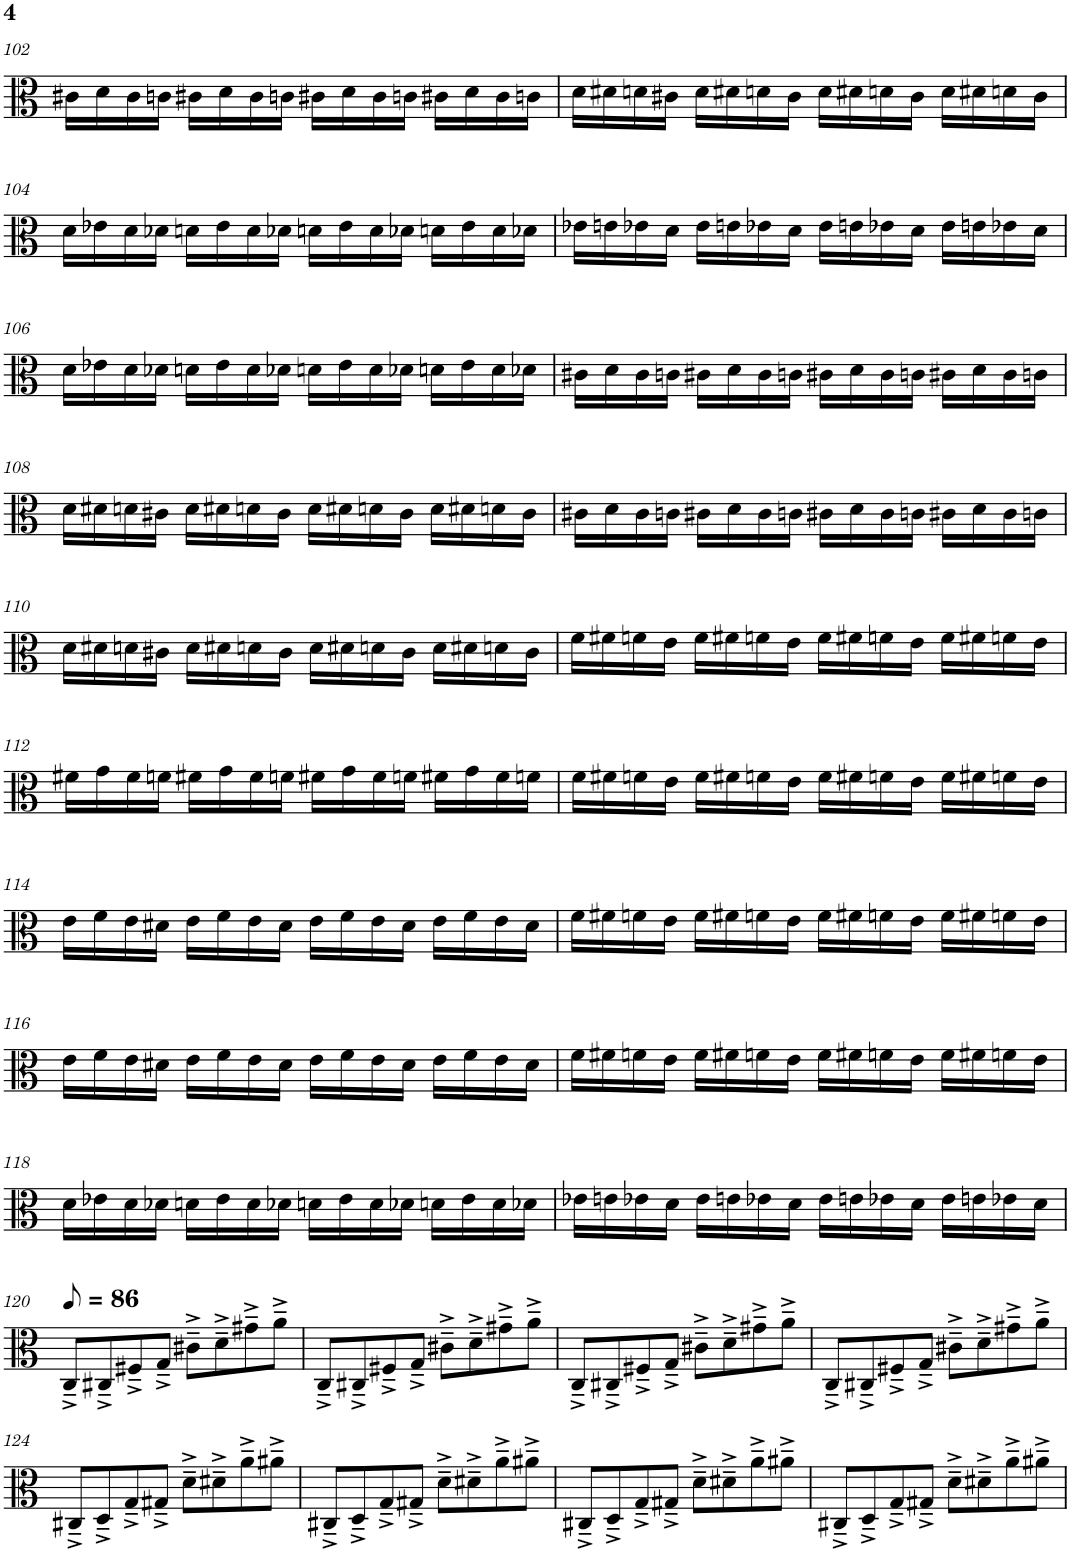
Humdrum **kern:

**kern
*part1
*staff1
*I"Viola
*I'Vla.
!!LO:PB:g=z
*clefC3
*k[]
*M4/4
=102
16c#X\LL
16d\
16c#\
16cn\JJ
16c#X\LL
16d\
16c#\
16cn\JJ
16c#X\LL
16d\
16c#\
16cn\JJ
16c#X\LL
16d\
16c#\
16cn\JJ
=103
16d\LL
16d#X\
16dn\
16c#X\JJ
16d\LL
16d#X\
16dn\
16c#\JJ
16d\LL
16d#X\
16dn\
16c#\JJ
16d\LL
16d#X\
16dn\
16c#\JJ
!!LO:LB:g=z
=104
16d\LL
16e-X\
16d\
16d-X\JJ
16dn\LL
16e-\
16d\
16d-X\JJ
16dn\LL
16e-\
16d\
16d-X\JJ
16dn\LL
16e-\
16d\
16d-X\JJ
=105
16e-X\LL
16en\
16e-X\
16d\JJ
16e-\LL
16en\
16e-X\
16d\JJ
16e-\LL
16en\
16e-X\
16d\JJ
16e-\LL
16en\
16e-X\
16d\JJ
!!LO:LB:g=z
=106
16d\LL
16e-X\
16d\
16d-X\JJ
16dn\LL
16e-\
16d\
16d-X\JJ
16dn\LL
16e-\
16d\
16d-X\JJ
16dn\LL
16e-\
16d\
16d-X\JJ
=107
16c#X\LL
16d\
16c#\
16cn\JJ
16c#X\LL
16d\
16c#\
16cn\JJ
16c#X\LL
16d\
16c#\
16cn\JJ
16c#X\LL
16d\
16c#\
16cn\JJ
!!LO:LB:g=z
=108
16d\LL
16d#X\
16dn\
16c#X\JJ
16d\LL
16d#X\
16dn\
16c#\JJ
16d\LL
16d#X\
16dn\
16c#\JJ
16d\LL
16d#X\
16dn\
16c#\JJ
=109
16c#X\LL
16d\
16c#\
16cn\JJ
16c#X\LL
16d\
16c#\
16cn\JJ
16c#X\LL
16d\
16c#\
16cn\JJ
16c#X\LL
16d\
16c#\
16cn\JJ
!!LO:LB:g=z
=110
16d\LL
16d#X\
16dn\
16c#X\JJ
16d\LL
16d#X\
16dn\
16c#\JJ
16d\LL
16d#X\
16dn\
16c#\JJ
16d\LL
16d#X\
16dn\
16c#\JJ
=111
16f\LL
16f#X\
16fn\
16e\JJ
16f\LL
16f#X\
16fn\
16e\JJ
16f\LL
16f#X\
16fn\
16e\JJ
16f\LL
16f#X\
16fn\
16e\JJ
!!LO:LB:g=z
=112
16f#X\LL
16g\
16f#\
16fn\JJ
16f#X\LL
16g\
16f#\
16fn\JJ
16f#X\LL
16g\
16f#\
16fn\JJ
16f#X\LL
16g\
16f#\
16fn\JJ
=113
16f\LL
16f#X\
16fn\
16e\JJ
16f\LL
16f#X\
16fn\
16e\JJ
16f\LL
16f#X\
16fn\
16e\JJ
16f\LL
16f#X\
16fn\
16e\JJ
!!LO:LB:g=z
=114
16e\LL
16f\
16e\
16d#X\JJ
16e\LL
16f\
16e\
16d#\JJ
16e\LL
16f\
16e\
16d#\JJ
16e\LL
16f\
16e\
16d#\JJ
=115
16f\LL
16f#X\
16fn\
16e\JJ
16f\LL
16f#X\
16fn\
16e\JJ
16f\LL
16f#X\
16fn\
16e\JJ
16f\LL
16f#X\
16fn\
16e\JJ
!!LO:LB:g=z
=116
16e\LL
16f\
16e\
16d#X\JJ
16e\LL
16f\
16e\
16d#\JJ
16e\LL
16f\
16e\
16d#\JJ
16e\LL
16f\
16e\
16d#\JJ
=117
16f\LL
16f#X\
16fn\
16e\JJ
16f\LL
16f#X\
16fn\
16e\JJ
16f\LL
16f#X\
16fn\
16e\JJ
16f\LL
16f#X\
16fn\
16e\JJ
!!LO:LB:g=z
=118
16d\LL
16e-X\
16d\
16d-X\JJ
16dn\LL
16e-\
16d\
16d-X\JJ
16dn\LL
16e-\
16d\
16d-X\JJ
16dn\LL
16e-\
16d\
16d-X\JJ
=119
16e-X\LL
16en\
16e-X\
16d\JJ
16e-\LL
16en\
16e-X\
16d\JJ
16e-\LL
16en\
16e-X\
16d\JJ
16e-\LL
16en\
16e-X\
16d\JJ
!!LO:LB:g=z
=120
*MM43
8C~^/L
8C#X~^/
8F#X~^/
8G~^/J
8c#X~^\L
8d~^\
8g#X~^\
8a~^\J
=121
8C~^/L
8C#X~^/
8F#X~^/
8G~^/J
8c#X~^\L
8d~^\
8g#X~^\
8a~^\J
=122
8C~^/L
8C#X~^/
8F#X~^/
8G~^/J
8c#X~^\L
8d~^\
8g#X~^\
8a~^\J
=123
8C~^/L
8C#X~^/
8F#X~^/
8G~^/J
8c#X~^\L
8d~^\
8g#X~^\
8a~^\J
!!LO:LB:g=z
=124
8C#X~^/L
8D~^/
8G~^/
8G#X~^/J
8d~^\L
8d#X~^\
8a~^\
8a#X~^\J
=125
8C#X~^/L
8D~^/
8G~^/
8G#X~^/J
8d~^\L
8d#X~^\
8a~^\
8a#X~^\J
=126
8C#X~^/L
8D~^/
8G~^/
8G#X~^/J
8d~^\L
8d#X~^\
8a~^\
8a#X~^\J
=127
8C#X~^/L
8D~^/
8G~^/
8G#X~^/J
8d~^\L
8d#X~^\
8a~^\
8a#X~^\J
=
*-
